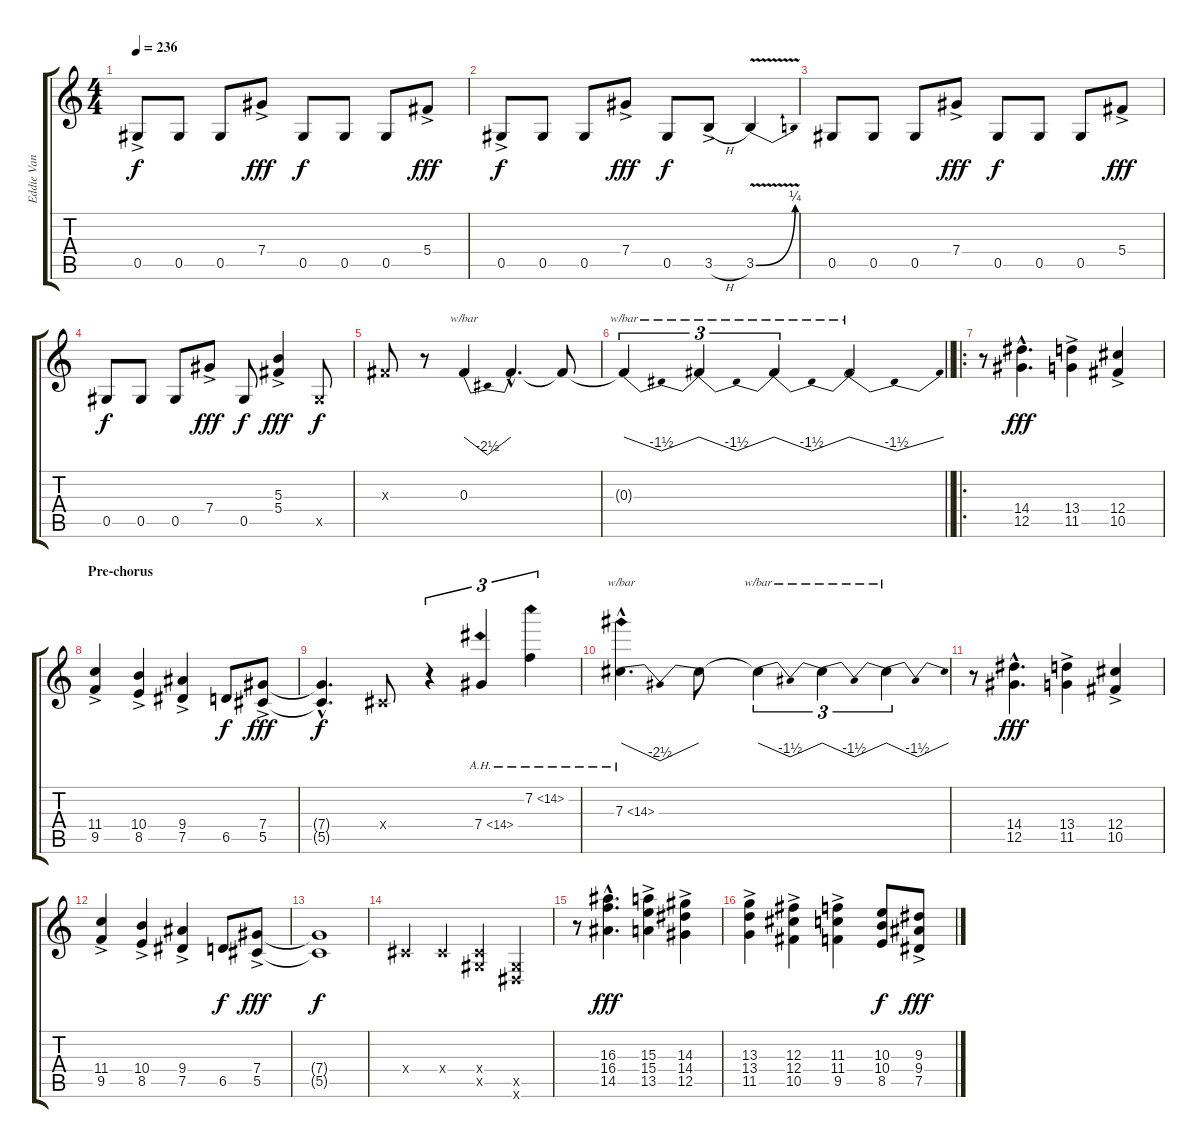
\track ("Eddie Van Halen" "Eddie Van ") {instrument distortionguitar}
\staff {score tabs}
\tuning (Eb4 Bb3 Gb3 Db3 Ab2 Eb2) {hide}
\ts (4 4)
\tempo 236
\clef g2
\ks c
0.5{ac}.8{dy f} 0.5.8 0.5.8 7.4{ac}.8{dy fff} 0.5.8{dy f} 0.5.8 0.5.8 5.4{ac}.8{dy fff} |
0.5{ac}.8{dy f} 0.5.8 0.5.8 7.4{ac}.8{dy fff} 0.5.8{dy f} 3.5{h ac}.8 3.5{be (bend 0 0 60 1) v}.4 |
0.5.8 0.5.8 0.5.8 7.4{ac}.8{dy fff} 0.5.8{dy f} 0.5.8 0.5.8 5.4{ac}.8{dy fff} |
0.5.8{dy f} 0.5.8 0.5.8 7.4{ac}.8{dy fff} 0.5.8{dy f} (5.3 5.4{ac}).4{dy fff} 0.5{x}.8{dy f} |
0.3{x}.8 r.8 0.3.4{tbe (dip default 0 0 30 -10 60 0)} 0.3{hac t}.4{d} 0.3{t}.8 |
\barLineRight lightlight
0.3{t}.4{tu (3 2) tbe (dip default 0 0 30 -6 60 0)} 0.3{t}.4{tu (3 2) tbe (dip default 0 0 30 -6 60 0)} 0.3{t}.4{tu (3 2) tbe (dip default 0 0 30 -6 60 0)} 0.3{t}.2{tbe (dip default 0 0 30 -6 60 0)} |
\ro
r.8 (14.4{hac} 12.5{hac}).4{d dy fff} (13.4{ac} 11.5).4 (12.4{ac} 10.5).4 |
\section ("" "Pre-chorus")
(11.4{ac} 9.5).4 (10.4{ac} 8.5).4 (9.4{ac} 7.5).4 6.5.8{dy f} (7.4{ac} 5.5).8{dy fff} |
(7.4{hac t} 5.5{hac t}).4{d dy f} 0.4{x}.8 r.4{tu (3 2)} 7.4{ah 7}.4{tu (3 2)} 7.2{ah 7}.4{tu (3 2)} |
7.3{ah 7 hac}.4{d tbe (dip default 0 0 30 -10 60 0)} 7.3{t}.8 7.3{t}.4{tu (3 2) tbe (dip default 0 0 30 -6 60 0)} 7.3{t}.4{tu (3 2) tbe (dip default 0 0 30 -6 60 0)} 7.3{t}.4{tu (3 2) tbe (dip default 0 0 30 -6 60 0)} |
r.8 (14.4{hac} 12.5{hac}).4{d dy fff} (13.4{ac} 11.5).4 (12.4{ac} 10.5).4 |
(11.4{ac} 9.5).4 (10.4{ac} 8.5).4 (9.4{ac} 7.5).4 6.5.8{dy f} (7.4{ac} 5.5).8{dy fff} |
(7.4{t} 5.5{t}).1{dy f} |
0.4{x}.4 0.4{x}.4 (0.4{x} 0.5{x}).4 (0.5{x} 0.6{x}).4 |
r.8 (16.3{hac} 16.4{hac} 14.5{hac}).4{d dy fff} (15.3{ac} 15.4 13.5).4 (14.3{ac} 14.4 12.5).4 |
(13.3{ac} 13.4 11.5).4 (12.3{ac} 12.4 10.5).4 (11.3{ac} 11.4 9.5).4 (10.3 10.4 8.5).8{dy f} (9.3{ac} 9.4 7.5).8{dy fff}
